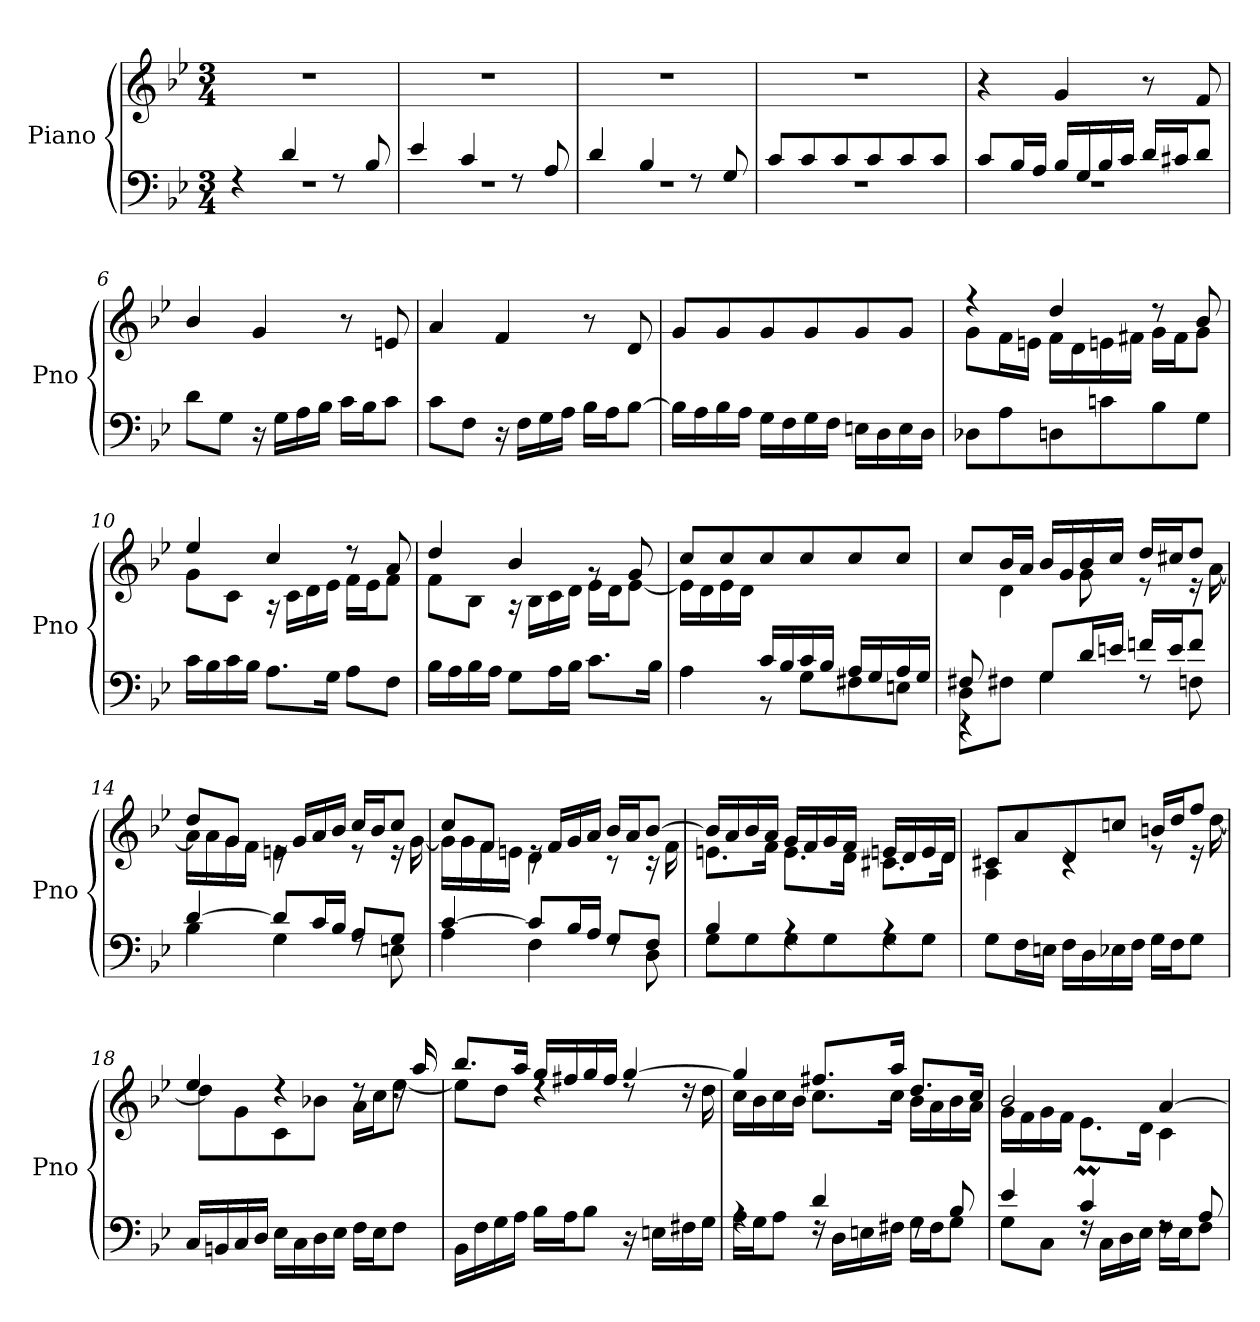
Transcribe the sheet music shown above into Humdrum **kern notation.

**kern	**kern
*part1	*part1
*staff2	*staff1
*I"Piano	*
*I'Pno	*
*clefF4	*clefG2
*k[b-e-]	*k[b-e-]
*M3/4	*M3/4
=1	=1
*^	*
4rF	2.rF	2.r
4d/	.	.
8rF	.	.
8B-/	.	.
=2	=2	=2
4e-/	2.rF	2.r
4c/	.	.
8rF	.	.
8A/	.	.
=3	=3	=3
4d/	2.rF	2.r
4B-/	.	.
8rF	.	.
8G/	.	.
=4	=4	=4
8c/L	2.rF	2.r
8c/	.	.
8c/	.	.
8c/	.	.
8c/	.	.
8c/J	.	.
=5	=5	=5
8c/L	2.rF	4r
16B-/L	.	.
16A/JJ	.	.
16B-/LL	.	4g/
16G/	.	.
16B-/	.	.
16c/JJ	.	.
16d/LL	.	8r
16c#Xi/J	.	.
8d/J	.	8f/
*v	*v	*
=6	=6
8d\L	4b-/
8G\J	.
16r	4g/
16G\LL	.
16A\	.
16B-\JJ	.
16c\LL	8r
16B-\J	.
8c\J	8en/
!!LO:LB:g=z
=7	=7
8c\L	4a/
8F\J	.
16r	4f/
16F\LL	.
16G\	.
16A\JJ	.
16B-\LL	8r
16A\J	.
[8B-\J	8d/
=8	=8
16B-\LL]	8g/L
16A\	.
16B-\	8g/
16A\JJ	.
16G\LL	8g/
16F\	.
16G\	8g/
16F\JJ	.
16En\LL	8g/
16D\	.
16E\	8g/J
16D\JJ	.
=9	=9
*	*^
8D-Xj\L	4r	8g\L
8A\	.	16f\L
.	.	16en\JJ
8D\	4dd/	16f\LL
.	.	16d\
8cn\	.	16en\
.	.	16f#X\JJ
8B-\	8r	16g\LL
.	.	16f#\J
8G\J	8b-/	8g\J
=10	=10	=10
16c\LL	4ee-/	8g\L
16B-\	.	.
16c\	.	8c\J
16B-\JJ	.	.
8.A\L	4cc/	16r
.	.	16c\LL
.	.	16d\
16G\Jk	.	16e-\JJ
8A\L	8r	16f\LL
.	.	16e-\J
8F\J	8a/	8f\J
!!LO:LB:g=z	!!
=11	=11	=11
16B-\LL	4dd/	8f\L
16A\	.	.
16B-\	.	8B-\J
16A\JJ	.	.
8G\L	4b-/	16r
.	.	16B-\LL
16A\L	.	16c\
16B-\JJ	.	16d\JJ
8.c\L	8rg	16e-\LL
.	.	16d\J
.	8g/	[8e-\J
16B-\Jk	.	.
=12	=12	=12
*^	*	*
4ryy	4A\	8cc/L	16e-\LL]
.	.	.	16d\
.	.	8cc/	16e-\
.	.	.	16d\JJ
16c/LL	8rBB	8cc/	2ryy
16B-/	.	.	.
16c/	8G\L	8cc/	.
16B-/JJ	.	.	.
16A/LL	8F#X\	8cc/	.
16G/	.	.	.
16A/	8En\J	8cc/J	.
16G/JJ	.	.	.
=13	=13	=13	=13
*	*^	*	*
8F#X/	8D\L	4rEE	8cc/L	8ryy
2ryy	8F#X\J	.	16b-/L	4d\
.	.	.	16a/JJ	.
.	8G/L	4G\	16b-/LL	.
.	.	.	16g/	.
.	16d/L	.	16b-/	8g\
.	16en/JJ	.	16cc/JJ	.
.	16fn/LL	8rF	16dd/LL	8r
.	16e/J	.	16cc#Xi/J	.
8ryy	8f/J	8Fn\	8dd/J	16r
.	.	.	.	[16a\
*	*v	*v	*	*
!!LO:LB:g=z	!!
=14	=14	=14	=14
[4d/	4B-\	8dd/L	16a\LL]
.	.	.	16a\
.	.	8g/J	16g\
.	.	.	16f\JJ
8d/L]	4G\	16re	4en\
.	.	16g/LL	.
16c/L	.	16a/	.
16B-/JJ	.	16b-/JJ	.
8A/L	8rF	16cc/LL	8r
.	.	16b-/J	.
8G/J	8En\	8cc/J	16r
.	.	.	[16g\
=15	=15	=15	=15
[4c/	4A\	8cc/L	16g\LL]
.	.	.	16g\
.	.	8f/J	16f\
.	.	.	16en\JJ
8c/L]	4F\	16re	4d\
.	.	16f/LL	.
16B-/L	.	16g/	.
16A/JJ	.	16a/JJ	.
8G/L	8rF	16b-/LL	8r
.	.	16a/J	.
8F/J	8D\	[8b-/J	16r
.	.	.	16f\
=16	=16	=16	=16
4B-/	8G\L	16b-/LL]	8.en\L
.	.	16a/	.
.	8G\	16b-/	.
.	.	16a/JJ	16f\Jk
4rA	8G\	16g/LL	8.e\L
.	.	16f/	.
.	8G\	16g/	.
.	.	16f/JJ	16d\Jk
4rA	8G\	16en/LL	8.c#X\L
.	.	16d/	.
.	8G\J	16e/	.
.	.	16d/JJ	16d\Jk
*v	*v	*	*
=17	=17	=17
8G\L	8c#X/L	4A\
16F\L	8a/	.
16En\JJ	.	.
16F\LL	8d/	4rc
16D\	.	.
16E-X\	8ccn/J	.
16F\JJ	.	.
16G\LL	16bn/LL	8r
16F\J	16dd/J	.
8G\J	8ff/J	16r
.	.	[16dd\
!!LO:LB:g=z	!!
=18	=18	=18
16C/LL	4ee-/	8dd\L]
16BBn/	.	.
16C/	.	8g\
16D/JJ	.	.
16E-\LL	4rdd	8c\
16C\	.	.
16D\	.	8b-X\J
16E-\JJ	.	.
16F\LL	8rdd	16a\LL
16E-\J	.	16cc\J
8F\J	16rdd	[8ee-\J
.	16aa/	.
=19	=19	=19
16BB-\LL	8.bb-/L	8ee-\L]
16F\	.	.
16G\	.	8dd\J
16A\JJ	16aa/Jk	.
16B-\LL	16gg/LL	4rdd
16A\J	16ff#X/	.
8B-\J	16gg/	.
.	16ff#/JJ	.
16r	[4gg/	8rdd
16En\LL	.	.
16F#X\	.	16rdd
16G\JJ	.	16dd\
=20	=20	=20
*^	*	*
4rA	16A\LL	4gg/]	16cc\LL
.	16G\J	.	16b-\
.	8A\J	.	16cc\
.	.	.	16b-\JJ
4d/	16rF	8.ff#X/L	8.cc\L
.	16D\LL	.	.
.	16En\	.	.
.	16F#X\JJ	16aa/Jk	16cc\Jk
8rF	16G\LL	8.dd/L	16b-\LL
.	16F#\J	.	16a\
8B-/	8G\J	.	16b-\
.	.	16cc/Jk	16a\JJ
!!LO:PB:g=z	!!
=21	=21	=21	=21
4e-/	8G\L	2b-/	16g\LL
.	.	.	16f\
.	8C\J	.	16g\
.	.	.	16f\JJ
4c/	16rF	.	8.e-M\L
.	16C\LL	.	.
.	16D\	.	.
.	16E-\JJ	.	16d\Jk
8rF	16F\LL	[4a/	4c\
.	16E-\J	.	.
8A/	8F\J	.	.
*v	*v	*	*
*	*v	*v
=	=
*-	*-
